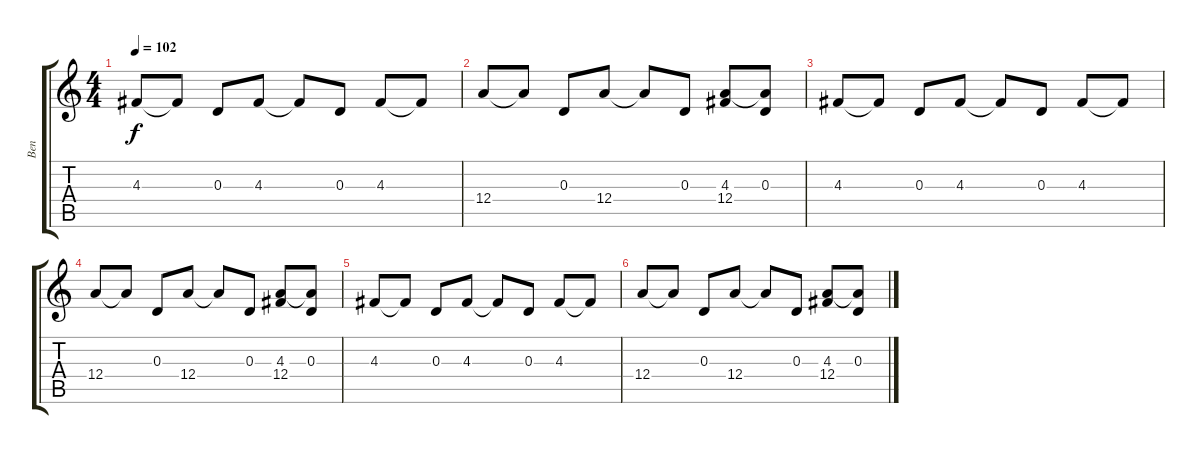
\track ("Ben" "Ben") {instrument electricguitarjazz}
\staff {score tabs}
\tuning (B3 Gb3 D3 A2 E2 B1) {hide}
\ts (4 4)
\tempo 102
\clef g2
\ks c
4.3.8{dy f} 4.3{t}.8 0.3.8 4.3.8 4.3{t}.8 0.3.8 4.3.8 4.3{t}.8 |
12.4.8 12.4{t}.8 0.3.8 12.4.8 12.4{t}.8 0.3.8 (4.3 12.4).8 (0.3 12.4{t}).8 |
4.3.8 4.3{t}.8 0.3.8 4.3.8 4.3{t}.8 0.3.8 4.3.8 4.3{t}.8 |
12.4.8 12.4{t}.8 0.3.8 12.4.8 12.4{t}.8 0.3.8 (4.3 12.4).8 (0.3 12.4{t}).8 |
4.3.8 4.3{t}.8 0.3.8 4.3.8 4.3{t}.8 0.3.8 4.3.8 4.3{t}.8 |
12.4.8 12.4{t}.8 0.3.8 12.4.8 12.4{t}.8 0.3.8 (4.3 12.4).8 (0.3 12.4{t}).8
